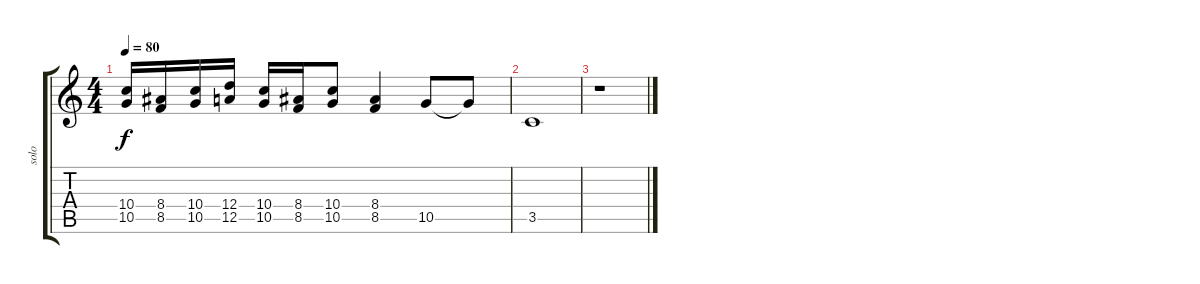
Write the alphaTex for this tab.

\track ("solo" "solo") {instrument distortionguitar}
\staff {score tabs}
\tuning (E4 B3 G3 D3 A2 E2) {hide}
\ts (4 4)
\tempo 80
\clef g2
\ks c
(10.4 10.5).16{dy f} (8.4 8.5).16 (10.4 10.5).16 (12.4 12.5).16 (10.4 10.5).16 (8.4 8.5).16 (10.4 10.5).8 (8.4 8.5).4 10.5.8 10.5{t}.8 |
3.5.1 |
r.1
